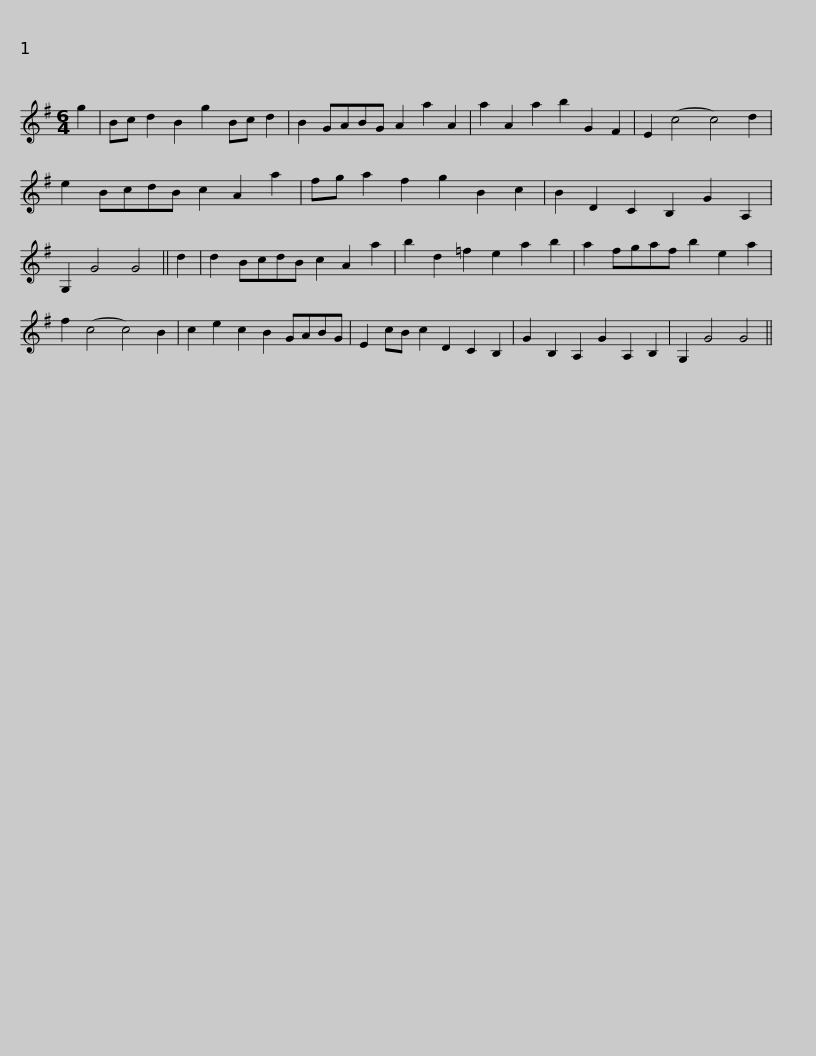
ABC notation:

X:1
L:1/8
M:6/4
I:linebreak $
K:G
V:1 treble
V:1
 g2 | Bc d2 B2 g2 Bc d2 | B2 GABG A2 a2 A2 | a2 A2 a2 b2 G2 F2 | E2 (c4 c4) d2 | %5
 e2 BcdB c2 A2 a2 |$ fg a2 f2 g2 B2 c2 | B2 D2 C2 B,2 G2 A,2 | G,2 G4 G4 || d2 | %10
 d2 BcdB c2 A2 a2 | b2 d2 =f2 e2 a2 b2 |$ a2 fgaf b2 e2 a2 | f2 (c4 c4) B2 | c2 e2 c2 B2 GABG | %15
 E2 cB c2 D2 C2 B,2 | G2 B,2 A,2 G2 A,2 B,2 | G,2 G4 G4 || %18
